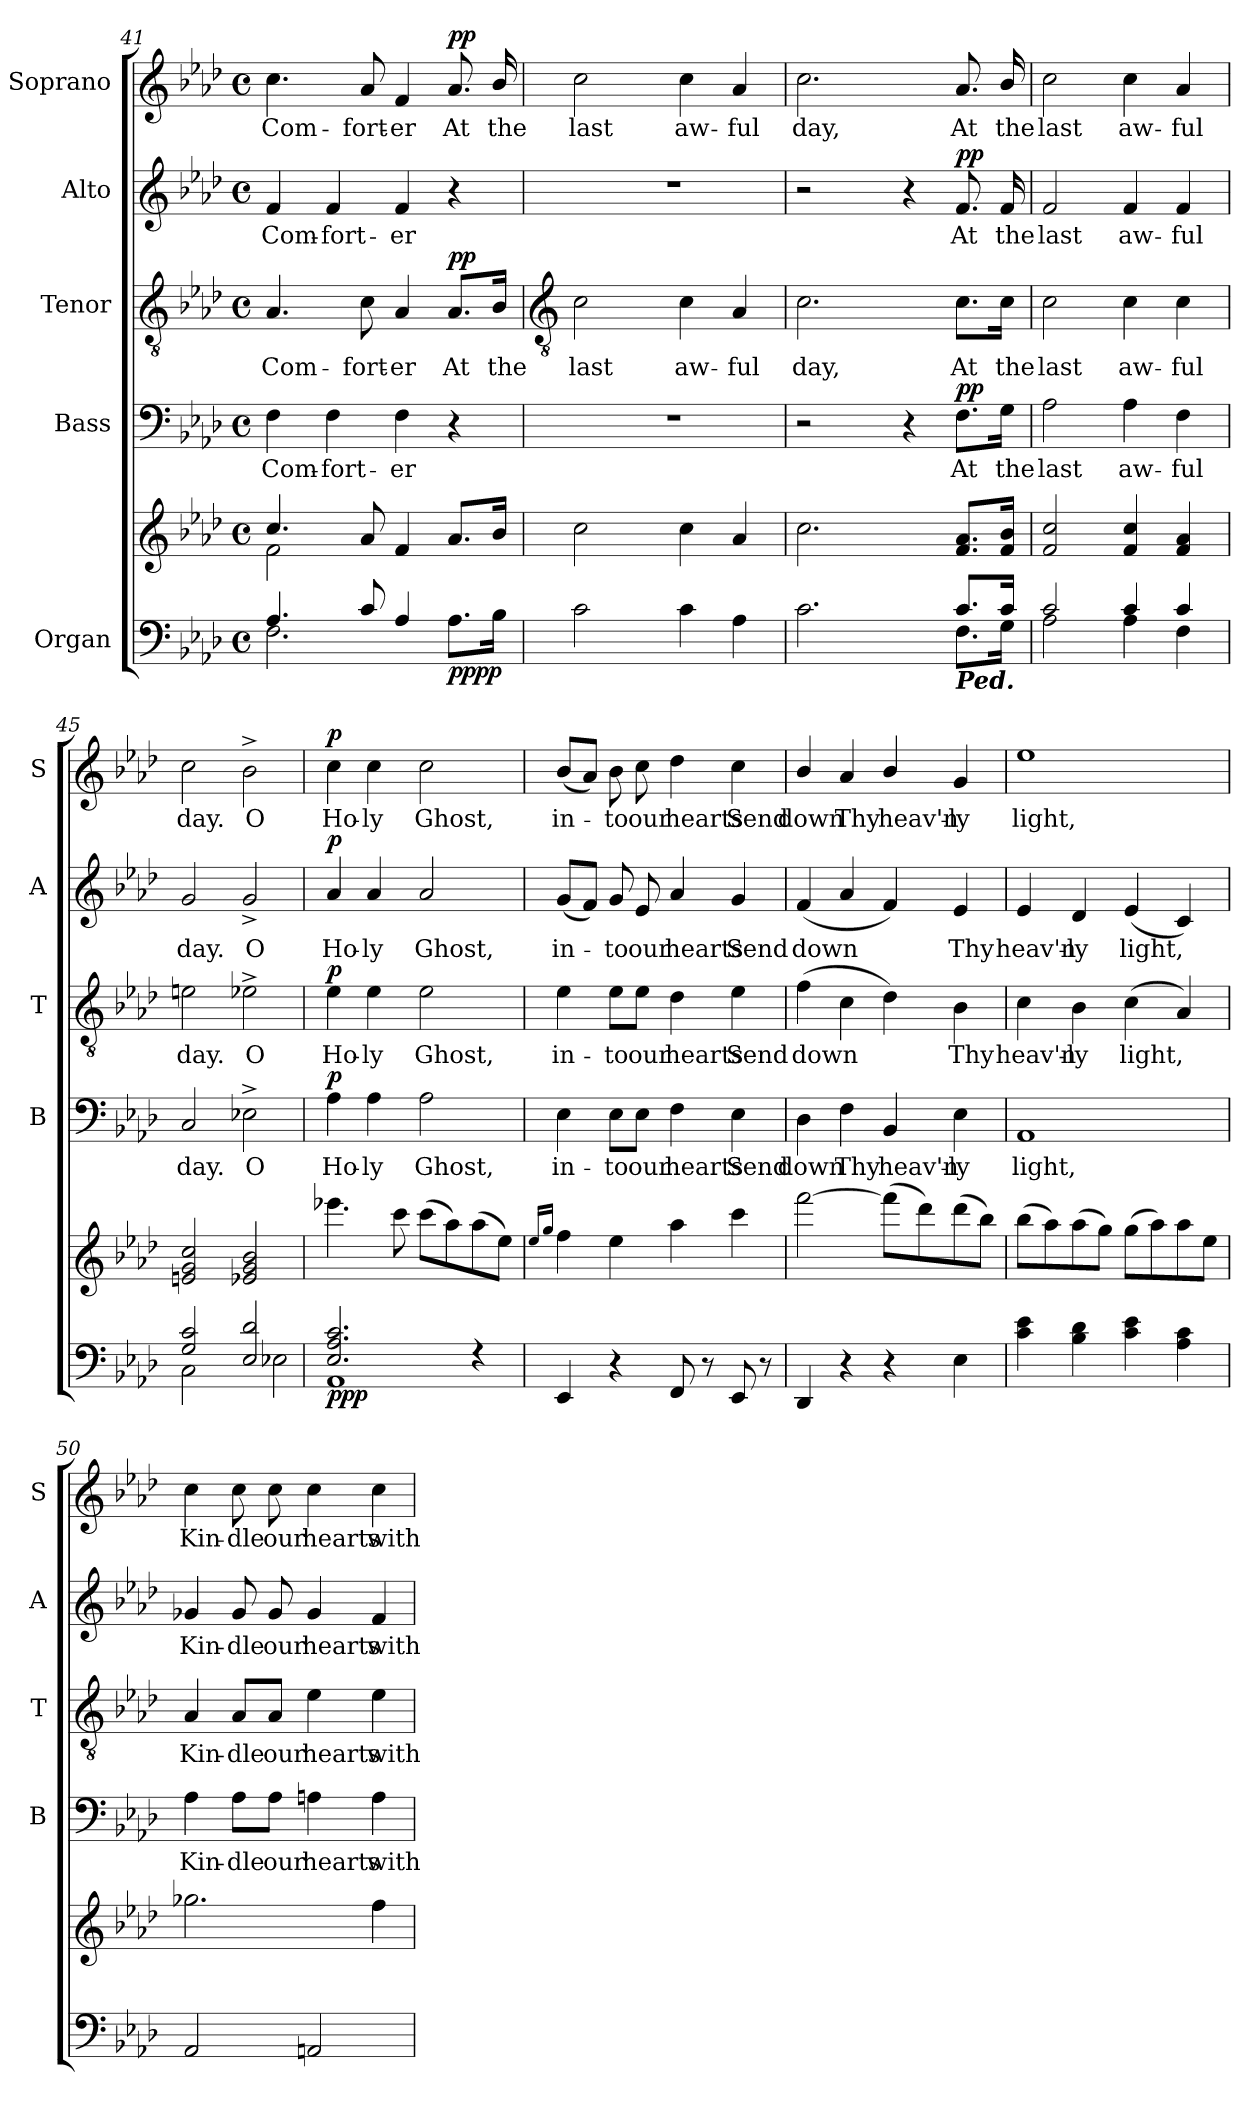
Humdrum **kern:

**kern	**kern	**dynam	**kern	**text	**dynam	**kern	**text	**dynam	**kern	**text	**dynam	**kern	**text	**dynam
*part5	*part5	*part5	*part4	*part4	*part4	*part3	*part3	*part3	*part2	*part2	*part2	*part1	*part1	*part1
*staff6	*staff5	*staff5/6	*staff4	*staff4	*staff4	*staff3	*staff3	*staff3	*staff2	*staff2	*staff2	*staff1	*staff1	*staff1
*I"Organ	*	*	*I"Bass	*	*	*I"Tenor	*	*	*I"Alto	*	*	*I"Soprano	*	*
*	*	*	*I'B	*	*	*I'T	*	*	*I'A	*	*	*I'S	*	*
*clefF4	*clefG2	*	*clefF4	*	*	*clefGv2	*	*	*clefG2	*	*	*clefG2	*	*
*k[b-e-a-d-]	*k[b-e-a-d-]	*	*k[b-e-a-d-]	*	*	*k[b-e-a-d-]	*	*	*k[b-e-a-d-]	*	*	*k[b-e-a-d-]	*	*
*A-:	*A-:	*	*A-:	*	*	*A-:	*	*	*A-:	*	*	*A-:	*	*
*M4/4	*M4/4	*	*M4/4	*	*	*M4/4	*	*	*M4/4	*	*	*M4/4	*	*
*met(c)	*met(c)	*	*met(c)	*	*	*met(c)	*	*	*met(c)	*	*	*met(c)	*	*
=41	=41	=41	=41	=41	=41	=41	=41	=41	=41	=41	=41	=41	=41	=41
*^	*^	*	*	*	*	*	*	*	*	*	*	*	*	*
!	!	!	!	!	!	!LO:LY:b	!	!	!LO:LY:b	!	!	!LO:LY:b	!	!	!LO:LY:b	!
4.A-/	2.F\	4.cc/	2f\	.	4F\	Com-	.	4.A-/	Com-	.	4f/	Com-	.	4.cc\	Com-	.
!	!	!	!	!	!	!LO:LY:b	!	!	!	!	!	!LO:LY:b	!	!	!	!
.	.	.	.	.	4F\	-fort-	.	.	.	.	4f/	-fort-	.	.	.	.
!	!	!	!	!	!	!	!	!	!LO:LY:b	!	!	!	!	!	!LO:LY:b	!
8c/	.	8a-/	.	.	.	.	.	8c\	-fort-	.	.	.	.	8a-/	-fort-	.
!	!	!	!	!	!	!LO:LY:b	!	!	!LO:LY:b	!	!	!LO:LY:b	!	!	!LO:LY:b	!
4A-/	.	4f/	4ryy	.	4F\	-er	.	4A-/	-er	.	4f/	-er	.	4f/	-er	.
!	!	!	!	!LO:DY:b=2	!	!	!	!	!LO:LY:b	!	!	!	!	!	!LO:LY:b	!
!	!	!	!	!LO:DY:n=1:b	!	!	!	!	!	!LO:DY:b	!	!	!	!	!	!LO:DY:b
8.A-\L	4ryy	8.a-/L	4ryy	pp pp	4r	.	.	8.A-/L	At	pp	4r	.	.	8.a-/	At	pp
!	!	!	!	!	!	!	!	!	!LO:LY:b	!	!	!	!	!	!LO:LY:b	!
16B-\J	.	16b-/J	.	.	.	.	.	16B-/Jk	the	.	.	.	.	16b-/	the	.
!!LO:LB:g=z
=42	=42	=42	=42	=42	=42	=42	=42	=42	=42	=42	=42	=42	=42	=42	=42	=42
*	*	*	*	*	*	*	*	*clefGv2	*	*	*	*	*	*	*	*
!	!	!	!	!	!	!	!	!	!LO:LY:b	!	!	!	!	!	!LO:LY:b	!
2c\	4ryy	2cc\	1ryy	.	1r	.	.	2c\	last	.	1r	.	.	2cc\	last	.
.	4ryy	.	.	.	.	.	.	.	.	.	.	.	.	.	.	.
!	!	!	!	!	!	!	!	!	!LO:LY:b	!	!	!	!	!	!LO:LY:b	!
4c\	4ryy	4cc\	.	.	.	.	.	4c\	aw-	.	.	.	.	4cc\	aw-	.
!	!	!	!	!	!	!	!	!	!LO:LY:b	!	!	!	!	!	!LO:LY:b	!
4A-\	4ryy	4a-/	.	.	.	.	.	4A-/	-ful	.	.	.	.	4a-/	-ful	.
=43	=43	=43	=43	=43	=43	=43	=43	=43	=43	=43	=43	=43	=43	=43	=43	=43
!	!	!	!	!	!	!	!	!	!LO:LY:b	!	!	!	!	!	!LO:LY:b	!
2.c\	4ryy	2.cc\	1ryy	.	2r	.	.	2.c\	day,	.	2r	.	.	2.cc\	day,	.
.	4ryy	.	.	.	.	.	.	.	.	.	.	.	.	.	.	.
.	4ryy	.	.	.	4r	.	.	.	.	.	4r	.	.	.	.	.
!LO:TX:b:Bi:t=Ped.	!	!	!	!	!	!	!	!	!	!	!	!	!	!	!	!
!	!	!	!	!	!	!LO:LY:b	!LO:DY:b	!	!LO:LY:b	!	!	!LO:LY:b	!LO:DY:b	!	!LO:LY:b	!
8.c/L	8.F\L	8.f/ 8.a-/L	.	.	8.F\L	At	pp	8.c\L	At	.	8.f/	At	pp	8.a-/	At	.
!	!	!	!	!	!	!LO:LY:b	!	!	!LO:LY:b	!	!	!LO:LY:b	!	!	!LO:LY:b	!
16c/J	16G\J	16f/ 16b-/J	.	.	16G\Jk	the	.	16c\Jk	the	.	16f/	the	.	16b-/	the	.
=44	=44	=44	=44	=44	=44	=44	=44	=44	=44	=44	=44	=44	=44	=44	=44	=44
!	!	!	!	!	!	!LO:LY:b	!	!	!LO:LY:b	!	!	!LO:LY:b	!	!	!LO:LY:b	!
2c/	2A-\	2f/ 2cc/	1ryy	.	2A-\	last	.	2c\	last	.	2f/	last	.	2cc\	last	.
!	!	!	!	!	!	!LO:LY:b	!	!	!LO:LY:b	!	!	!LO:LY:b	!	!	!LO:LY:b	!
4c/	4A-\	4f/ 4cc/	.	.	4A-\	aw-	.	4c\	aw-	.	4f/	aw-	.	4cc\	aw-	.
!	!	!	!	!	!	!LO:LY:b	!	!	!LO:LY:b	!	!	!LO:LY:b	!	!	!LO:LY:b	!
4c/	4F\	4f/ 4a-/	.	.	4F\	-ful	.	4c\	-ful	.	4f/	-ful	.	4a-/	-ful	.
=45	=45	=45	=45	=45	=45	=45	=45	=45	=45	=45	=45	=45	=45	=45	=45	=45
!	!	!	!	!	!	!LO:LY:b	!	!	!LO:LY:b	!	!	!LO:LY:b	!	!	!LO:LY:b	!
2G/ 2c/	2C\	2en/ 2g/ 2cc/	1ryy	.	2C/	day.	.	2en\	day.	.	2g/	day.	.	2cc\	day.	.
!	!	!	!	!	!	!LO:LY:b	!	!	!LO:LY:b	!	!	!LO:LY:b	!	!	!LO:LY:b	!
2E-/ 2d-/	2E-X\	2e-X/ 2g/ 2b-/	.	.	2E-X^\	O	.	2e-X^\	O	.	2g^/	O	.	2b-^\	O	.
=46	=46	=46	=46	=46	=46	=46	=46	=46	=46	=46	=46	=46	=46	=46	=46	=46
!	!	!	!	!LO:DY:b=2	!	!LO:LY:b	!	!	!LO:LY:b	!	!	!LO:LY:b	!	!	!LO:LY:b	!
!	!	!	!	!LO:DY:n=1:b=2	!	!	!	!	!	!	!	!	!	!	!	!
!	!	!	!	!LO:DY:n=2:b	!	!	!LO:DY:b	!	!	!LO:DY:b	!	!	!LO:DY:b	!	!	!LO:DY:b
2.E-/ 2.A-/ 2.c/	1AA-\	4.eee-X\	1ryy	p p p	4A-\	Ho-	p	4e-\	Ho-	p	4a-/	Ho-	p	4cc\	Ho-	p
!	!	!	!	!	!	!LO:LY:b	!	!	!LO:LY:b	!	!	!LO:LY:b	!	!	!LO:LY:b	!
.	.	.	.	.	4A-\	-ly	.	4e-\	-ly	.	4a-/	-ly	.	4cc\	-ly	.
.	.	8ccc\	.	.	.	.	.	.	.	.	.	.	.	.	.	.
!	!	!	!	!	!	!LO:LY:b	!	!	!LO:LY:b	!	!	!LO:LY:b	!	!	!LO:LY:b	!
.	.	(>8ccc\L	.	.	2A-\	Ghost,	.	2e-\	Ghost,	.	2a-/	Ghost,	.	2cc\	Ghost,	.
.	.	8aa-\)	.	.	.	.	.	.	.	.	.	.	.	.	.	.
4r	.	(>8aa-\	.	.	.	.	.	.	.	.	.	.	.	.	.	.
.	.	8ee-\J)	.	.	.	.	.	.	.	.	.	.	.	.	.	.
*v	*v	*	*	*	*	*	*	*	*	*	*	*	*	*	*	*
*	*v	*v	*	*	*	*	*	*	*	*	*	*	*	*	*
!!LO:LB:g=z
=47	=47	=47	=47	=47	=47	=47	=47	=47	=47	=47	=47	=47	=47	=47
.	16qqee-/LL	.	.	.	.	.	.	.	.	.	.	.	.	.
.	16qqgg/JJ	.	.	.	.	.	.	.	.	.	.	.	.	.
*	*	*	*	*	*	*clefGv2	*	*	*	*	*	*	*	*
!	!	!	!	!LO:LY:b	!	!	!LO:LY:b	!	!	!LO:LY:b	!	!	!LO:LY:b	!
4EE-/	4ff\	.	4E-\	in-	.	4e-\	in-	.	(<8g/L	in-	.	(<8b-/L	in-	.
.	.	.	.	.	.	.	.	.	8f/J)	.	.	8a-/J)	.	.
!	!	!	!	!LO:LY:b	!	!	!LO:LY:b	!	!	!LO:LY:b	!	!	!LO:LY:b	!
4r	4ee-\	.	8E-\L	-to	.	8e-\L	-to	.	8g/	to	.	8b-\	to	.
!	!	!	!	!LO:LY:b	!	!	!LO:LY:b	!	!	!LO:LY:b	!	!	!LO:LY:b	!
.	.	.	8E-\J	our	.	8e-\J	our	.	8e-/	our	.	8cc\	our	.
!	!	!	!	!LO:LY:b	!	!	!LO:LY:b	!	!	!LO:LY:b	!	!	!LO:LY:b	!
8FF/	4aa-\	.	4F\	hearts	.	4d-\	hearts	.	4a-/	hearts	.	4dd-\	hearts	.
8r	.	.	.	.	.	.	.	.	.	.	.	.	.	.
!	!	!	!	!LO:LY:b	!	!	!LO:LY:b	!	!	!LO:LY:b	!	!	!LO:LY:b	!
8EE-/	4ccc\	.	4E-\	Send	.	4e-\	Send	.	4g/	Send	.	4cc\	Send	.
8r	.	.	.	.	.	.	.	.	.	.	.	.	.	.
=48	=48	=48	=48	=48	=48	=48	=48	=48	=48	=48	=48	=48	=48	=48
!	!	!	!	!LO:LY:b	!	!	!LO:LY:b	!	!	!LO:LY:b	!	!	!LO:LY:b	!
4DD-/	[2fff\	.	4D-\	down	.	(>4f\	down	.	(<4f/	down	.	4b-/	down	.
!	!	!	!	!LO:LY:b	!	!	!	!	!	!	!	!	!LO:LY:b	!
4r	.	.	4F\	Thy	.	4c\	.	.	4a-/	.	.	4a-/	Thy	.
!	!	!	!	!LO:LY:b	!	!	!	!	!	!	!	!	!LO:LY:b	!
4r	(>8fff\L]	.	4BB-/	heav'n-	.	4d-\)	.	.	4f/)	.	.	4b-/	heav'n-	.
.	8ddd-\)	.	.	.	.	.	.	.	.	.	.	.	.	.
!	!	!	!	!LO:LY:b	!	!	!LO:LY:b	!	!	!LO:LY:b	!	!	!LO:LY:b	!
4E-\	(>8ddd-\	.	4E-\	-ly	.	4B-\	Thy	.	4e-/	Thy	.	4g/	-ly	.
.	8bb-\J)	.	.	.	.	.	.	.	.	.	.	.	.	.
=49	=49	=49	=49	=49	=49	=49	=49	=49	=49	=49	=49	=49	=49	=49
!	!	!	!	!LO:LY:b	!	!	!LO:LY:b	!	!	!LO:LY:b	!	!	!LO:LY:b	!
4c\ 4e-\	(>8bb-\L	.	1AA-	light,	.	4c\	heav'n-	.	4e-/	heav'n-	.	1ee-	light,	.
.	8aa-\)	.	.	.	.	.	.	.	.	.	.	.	.	.
!	!	!	!	!	!	!	!LO:LY:b	!	!	!LO:LY:b	!	!	!	!
4B-\ 4d-\	(>8aa-\	.	.	.	.	4B-\	-ly	.	4d-/	-ly	.	.	.	.
.	8gg\J)	.	.	.	.	.	.	.	.	.	.	.	.	.
!	!	!	!	!	!	!	!LO:LY:b	!	!	!LO:LY:b	!	!	!	!
4c\ 4e-\	(>8gg\L	.	.	.	.	(<4c\	light,	.	(<4e-/	light,	.	.	.	.
.	8aa-\)	.	.	.	.	.	.	.	.	.	.	.	.	.
4A-\ 4c\	8aa-\	.	.	.	.	4A-/)	.	.	4c/)	.	.	.	.	.
.	8ee-\J	.	.	.	.	.	.	.	.	.	.	.	.	.
=50	=50	=50	=50	=50	=50	=50	=50	=50	=50	=50	=50	=50	=50	=50
!	!	!	!	!LO:LY:b	!	!	!LO:LY:b	!	!	!LO:LY:b	!	!	!LO:LY:b	!
2AA-/	2.gg-X\	.	4A-\	Kin-	.	4A-/	Kin-	.	4g-X/	Kin-	.	4cc\	Kin-	.
!	!	!	!	!LO:LY:b	!	!	!LO:LY:b	!	!	!LO:LY:b	!	!	!LO:LY:b	!
.	.	.	8A-\L	-dle	.	8A-/L	-dle	.	8g-/	-dle	.	8cc\	-dle	.
!	!	!	!	!LO:LY:b	!	!	!LO:LY:b	!	!	!LO:LY:b	!	!	!LO:LY:b	!
.	.	.	8A-\J	our	.	8A-/J	our	.	8g-/	our	.	8cc\	our	.
!	!	!	!	!LO:LY:b	!	!	!LO:LY:b	!	!	!LO:LY:b	!	!	!LO:LY:b	!
2AAn/	.	.	4An\	hearts	.	4e-\	hearts	.	4g-/	hearts	.	4cc\	hearts	.
!	!	!	!	!LO:LY:b	!	!	!LO:LY:b	!	!	!LO:LY:b	!	!	!LO:LY:b	!
.	4ff\	.	4A\	with	.	4e-\	with	.	4f/	with	.	4cc\	with	.
=	=	=	=	=	=	=	=	=	=	=	=	=	=	=
*-	*-	*-	*-	*-	*-	*-	*-	*-	*-	*-	*-	*-	*-	*-
